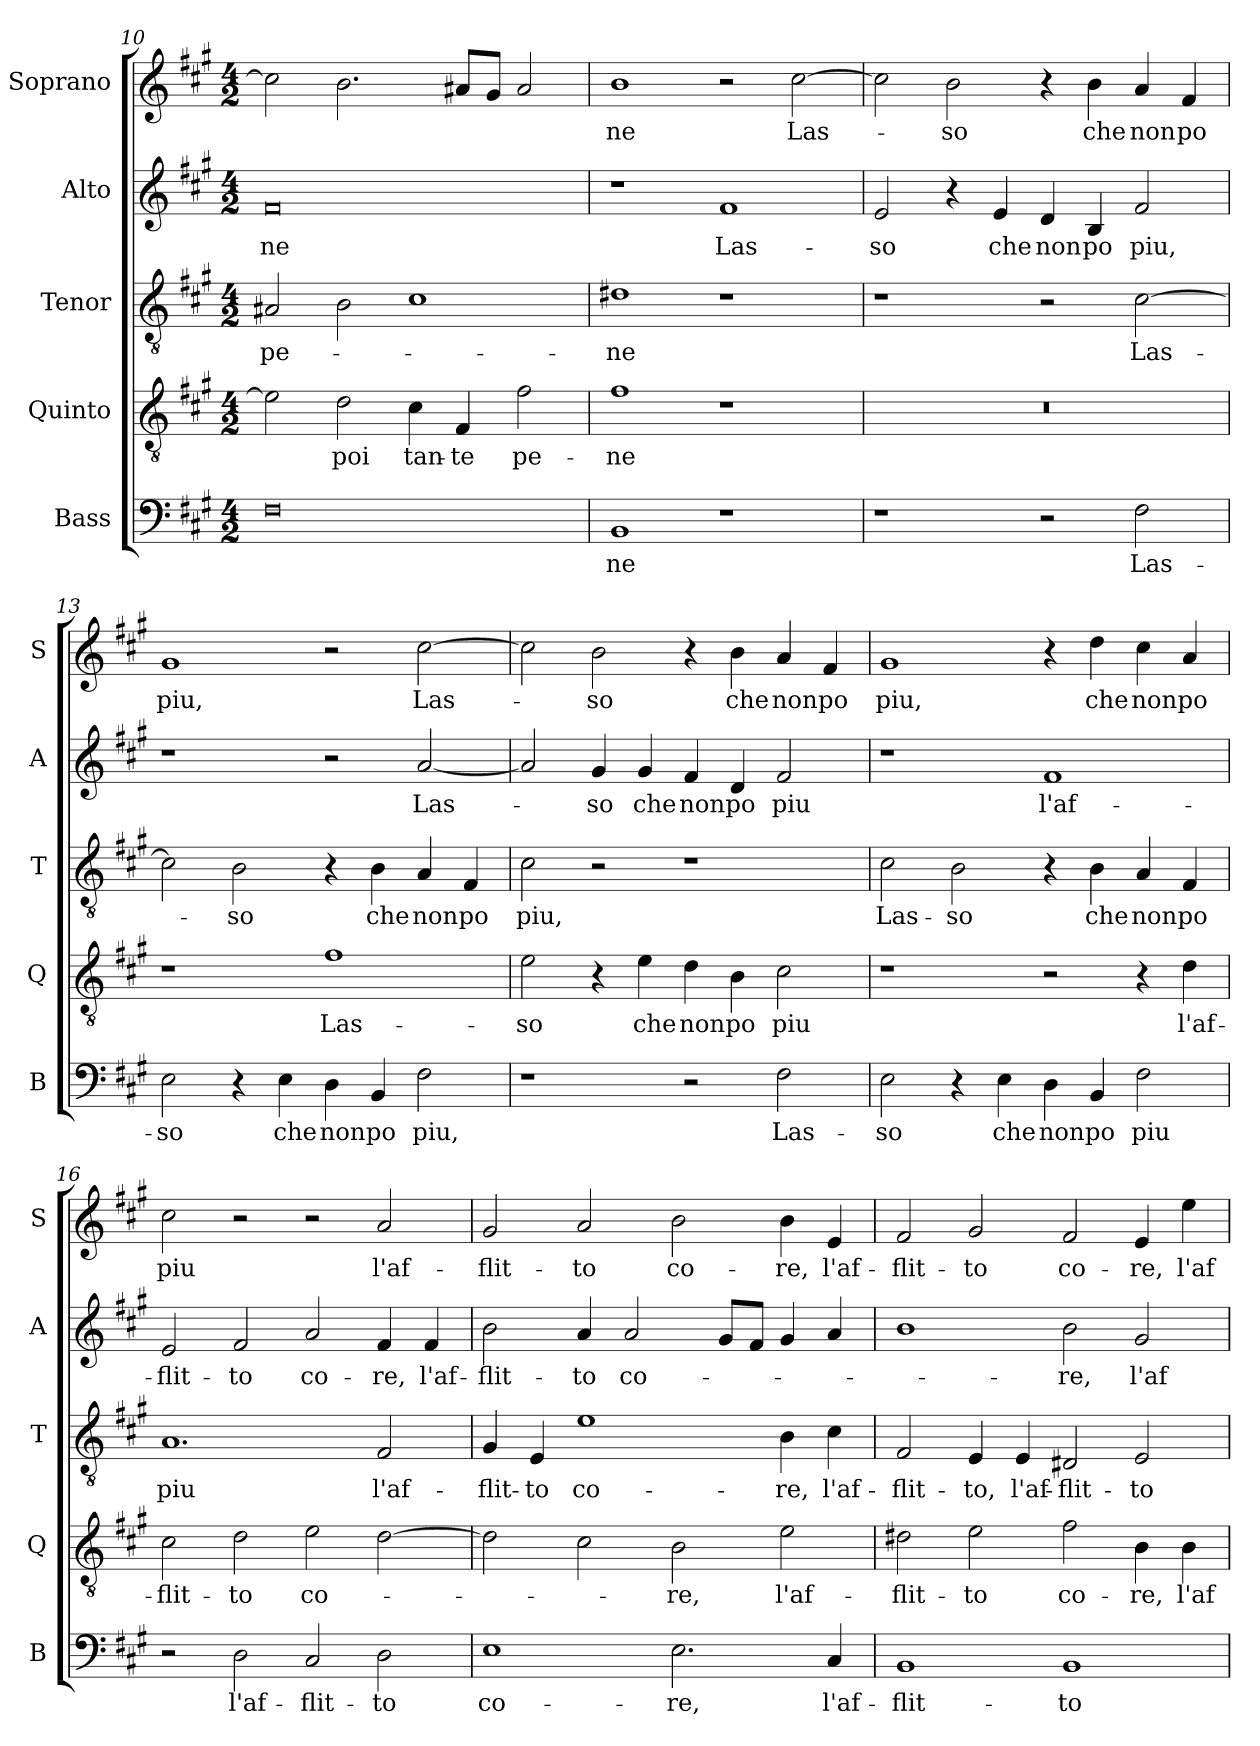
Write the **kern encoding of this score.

**kern	**text	**kern	**text	**kern	**text	**kern	**text	**kern	**text
*part5	*part5	*part4	*part4	*part3	*part3	*part2	*part2	*part1	*part1
*staff5	*staff5	*staff4	*staff4	*staff3	*staff3	*staff2	*staff2	*staff1	*staff1
*I"Bass	*	*I"Quinto	*	*I"Tenor	*	*I"Alto	*	*I"Soprano	*
*I'B	*	*I'Q	*	*I'T	*	*I'A	*	*I'S	*
!!LO:PB:g=z
*clefF4	*	*clefGv2	*	*clefGv2	*	*clefG2	*	*clefG2	*
*k[f#c#g#]	*	*k[f#c#g#]	*	*k[f#c#g#]	*	*k[f#c#g#]	*	*k[f#c#g#]	*
*A:	*	*A:	*	*A:	*	*A:	*	*A:	*
*M4/2	*	*M4/2	*	*M4/2	*	*M4/2	*	*M4/2	*
=10	=10	=10	=10	=10	=10	=10	=10	=10	=10
!	!	!	!	!	!LO:LY:b	!	!LO:LY:b	!	!
0F#	.	2e\]	.	2A#X/	pe-	0f#	-ne	2cc#\]	.
!	!	!	!LO:LY:b	!	!	!	!	!	!
.	.	2d\	poi	2B\	.	.	.	2.b\	.
!	!	!	!LO:LY:b	!	!	!	!	!	!
.	.	4c#\	tan-	1c#	.	.	.	.	.
!	!	!	!LO:LY:b	!	!	!	!	!	!
.	.	4F#/	-te	.	.	.	.	8a#X/L	.
.	.	.	.	.	.	.	.	8g#/J	.
!	!	!	!LO:LY:b	!	!	!	!	!	!
.	.	2f#\	pe-	.	.	.	.	2a#/	.
=11	=11	=11	=11	=11	=11	=11	=11	=11	=11
!	!LO:LY:b	!	!LO:LY:b	!	!LO:LY:b	!	!	!	!LO:LY:b
1BB	-ne	1f#	-ne	1d#X	-ne	1r	.	1b	-ne
!	!	!	!	!	!	!	!LO:LY:b	!	!
1r	.	1r	.	1r	.	1f#	Las-	2r	.
!	!	!	!	!	!	!	!	!	!LO:LY:b
.	.	.	.	.	.	.	.	[2cc#\	Las-
=12	=12	=12	=12	=12	=12	=12	=12	=12	=12
!	!	!	!	!	!	!	!LO:LY:b	!	!
1r	.	0r	.	1r	.	2e/	-so	2cc#\]	.
!	!	!	!	!	!	!	!	!	!LO:LY:b
.	.	.	.	.	.	4r	.	2b\	-so
!	!	!	!	!	!	!	!LO:LY:b	!	!
.	.	.	.	.	.	4e/	che	.	.
!	!	!	!	!	!	!	!LO:LY:b	!	!
2r	.	.	.	2r	.	4d/	non	4r	.
!	!	!	!	!	!	!	!LO:LY:b	!	!LO:LY:b
.	.	.	.	.	.	4B/	po	4b\	che
!	!LO:LY:b	!	!	!	!LO:LY:b	!	!LO:LY:b	!	!LO:LY:b
2F#\	Las-	.	.	[2c#\	Las-	2f#/	piu,	4a/	non
!	!	!	!	!	!	!	!	!	!LO:LY:b
.	.	.	.	.	.	.	.	4f#/	po
!!LO:LB:g=z
=13	=13	=13	=13	=13	=13	=13	=13	=13	=13
!	!LO:LY:b	!	!	!	!	!	!	!	!LO:LY:b
2E\	-so	1r	.	2c#\]	.	1r	.	1g#	piu,
!	!	!	!	!	!LO:LY:b	!	!	!	!
4r	.	.	.	2B\	-so	.	.	.	.
!	!LO:LY:b	!	!	!	!	!	!	!	!
4E\	che	.	.	.	.	.	.	.	.
!	!LO:LY:b	!	!LO:LY:b	!	!	!	!	!	!
4D\	non	1f#	Las-	4r	.	2r	.	2r	.
!	!LO:LY:b	!	!	!	!LO:LY:b	!	!	!	!
4BB/	po	.	.	4B\	che	.	.	.	.
!	!LO:LY:b	!	!	!	!LO:LY:b	!	!LO:LY:b	!	!LO:LY:b
2F#\	piu,	.	.	4A/	non	[2a/	Las-	[2cc#\	Las-
!	!	!	!	!	!LO:LY:b	!	!	!	!
.	.	.	.	4F#/	po	.	.	.	.
=14	=14	=14	=14	=14	=14	=14	=14	=14	=14
!	!	!	!LO:LY:b	!	!LO:LY:b	!	!	!	!
1r	.	2e\	-so	2c#\	piu,	2a/]	.	2cc#\]	.
!	!	!	!	!	!	!	!LO:LY:b	!	!LO:LY:b
.	.	4r	.	2r	.	4g#/	-so	2b\	-so
!	!	!	!LO:LY:b	!	!	!	!LO:LY:b	!	!
.	.	4e\	che	.	.	4g#/	che	.	.
!	!	!	!LO:LY:b	!	!	!	!LO:LY:b	!	!
2r	.	4d\	non	1r	.	4f#/	non	4r	.
!	!	!	!LO:LY:b	!	!	!	!LO:LY:b	!	!LO:LY:b
.	.	4B\	po	.	.	4d/	po	4b\	che
!	!LO:LY:b	!	!LO:LY:b	!	!	!	!LO:LY:b	!	!LO:LY:b
2F#\	Las-	2c#\	piu	.	.	2f#/	piu	4a/	non
!	!	!	!	!	!	!	!	!	!LO:LY:b
.	.	.	.	.	.	.	.	4f#/	po
=15	=15	=15	=15	=15	=15	=15	=15	=15	=15
!	!LO:LY:b	!	!	!	!LO:LY:b	!	!	!	!LO:LY:b
2E\	-so	1r	.	2c#\	Las-	1r	.	1g#	piu,
!	!	!	!	!	!LO:LY:b	!	!	!	!
4r	.	.	.	2B\	-so	.	.	.	.
!	!LO:LY:b	!	!	!	!	!	!	!	!
4E\	che	.	.	.	.	.	.	.	.
!	!LO:LY:b	!	!	!	!	!	!LO:LY:b	!	!
4D\	non	2r	.	4r	.	1f#	l'af-	4r	.
!	!LO:LY:b	!	!	!	!LO:LY:b	!	!	!	!LO:LY:b
4BB/	po	.	.	4B\	che	.	.	4dd\	che
!	!LO:LY:b	!	!	!	!LO:LY:b	!	!	!	!LO:LY:b
2F#\	piu	4r	.	4A/	non	.	.	4cc#\	non
!	!	!	!LO:LY:b	!	!LO:LY:b	!	!	!	!LO:LY:b
.	.	4d\	l'af-	4F#/	po	.	.	4a/	po
!!LO:LB:g=z
=16	=16	=16	=16	=16	=16	=16	=16	=16	=16
!	!	!	!LO:LY:b	!	!LO:LY:b	!	!LO:LY:b	!	!LO:LY:b
2r	.	2c#\	-flit-	1.A	piu	2e/	-flit-	2cc#\	piu
!	!LO:LY:b	!	!LO:LY:b	!	!	!	!LO:LY:b	!	!
2D\	l'af-	2d\	-to	.	.	2f#/	-to	2r	.
!	!LO:LY:b	!	!LO:LY:b	!	!	!	!LO:LY:b	!	!
2C#/	-flit-	2e\	co-	.	.	2a/	co-	2r	.
!	!LO:LY:b	!	!	!	!LO:LY:b	!	!LO:LY:b	!	!LO:LY:b
2D\	-to	[2d\	.	2F#/	l'af-	4f#/	-re,	2a/	l'af-
!	!	!	!	!	!	!	!LO:LY:b	!	!
.	.	.	.	.	.	4f#/	l'af-	.	.
=17	=17	=17	=17	=17	=17	=17	=17	=17	=17
!	!LO:LY:b	!	!	!	!LO:LY:b	!	!LO:LY:b	!	!LO:LY:b
1E	co-	2d\]	.	4G#/	-flit-	2b\	-flit-	2g#/	-flit-
!	!	!	!	!	!LO:LY:b	!	!	!	!
.	.	.	.	4E/	-to	.	.	.	.
!	!	!	!	!	!LO:LY:b	!	!LO:LY:b	!	!LO:LY:b
.	.	2c#\	.	1e	co-	4a/	-to	2a/	-to
!	!	!	!	!	!	!	!LO:LY:b	!	!
.	.	.	.	.	.	2a/	co-	.	.
!	!LO:LY:b	!	!LO:LY:b	!	!	!	!	!	!LO:LY:b
2.E\	-re,	2B\	-re,	.	.	.	.	2b\	co-
.	.	.	.	.	.	8g#/L	.	.	.
.	.	.	.	.	.	8f#/J	.	.	.
!	!	!	!LO:LY:b	!	!LO:LY:b	!	!	!	!LO:LY:b
.	.	2e\	l'af-	4B\	-re,	4g#/	.	4b\	-re,
!	!LO:LY:b	!	!	!	!LO:LY:b	!	!	!	!LO:LY:b
4C#/	l'af-	.	.	4c#\	l'af-	4a/	.	4e/	l'af-
=18	=18	=18	=18	=18	=18	=18	=18	=18	=18
!	!LO:LY:b	!	!LO:LY:b	!	!LO:LY:b	!	!	!	!LO:LY:b
1BB	-flit-	2d#X\	-flit-	2F#/	-flit-	1b	.	2f#/	-flit-
!	!	!	!LO:LY:b	!	!LO:LY:b	!	!	!	!LO:LY:b
.	.	2e\	-to	4E/	-to,	.	.	2g#/	-to
!	!	!	!	!	!LO:LY:b	!	!	!	!
.	.	.	.	4E/	l'af-	.	.	.	.
!	!LO:LY:b	!	!LO:LY:b	!	!LO:LY:b	!	!LO:LY:b	!	!LO:LY:b
1BB	-to	2f#\	co-	2D#X/	-flit-	2b\	-re,	2f#/	co-
!	!	!	!LO:LY:b	!	!LO:LY:b	!	!LO:LY:b	!	!LO:LY:b
.	.	4B\	-re,	2E/	-to	2g#/	l'af-	4e/	-re,
!	!	!	!LO:LY:b	!	!	!	!	!	!LO:LY:b
.	.	4B\	l'af-	.	.	.	.	4ee\	l'af-
=	=	=	=	=	=	=	=	=	=
*-	*-	*-	*-	*-	*-	*-	*-	*-	*-
